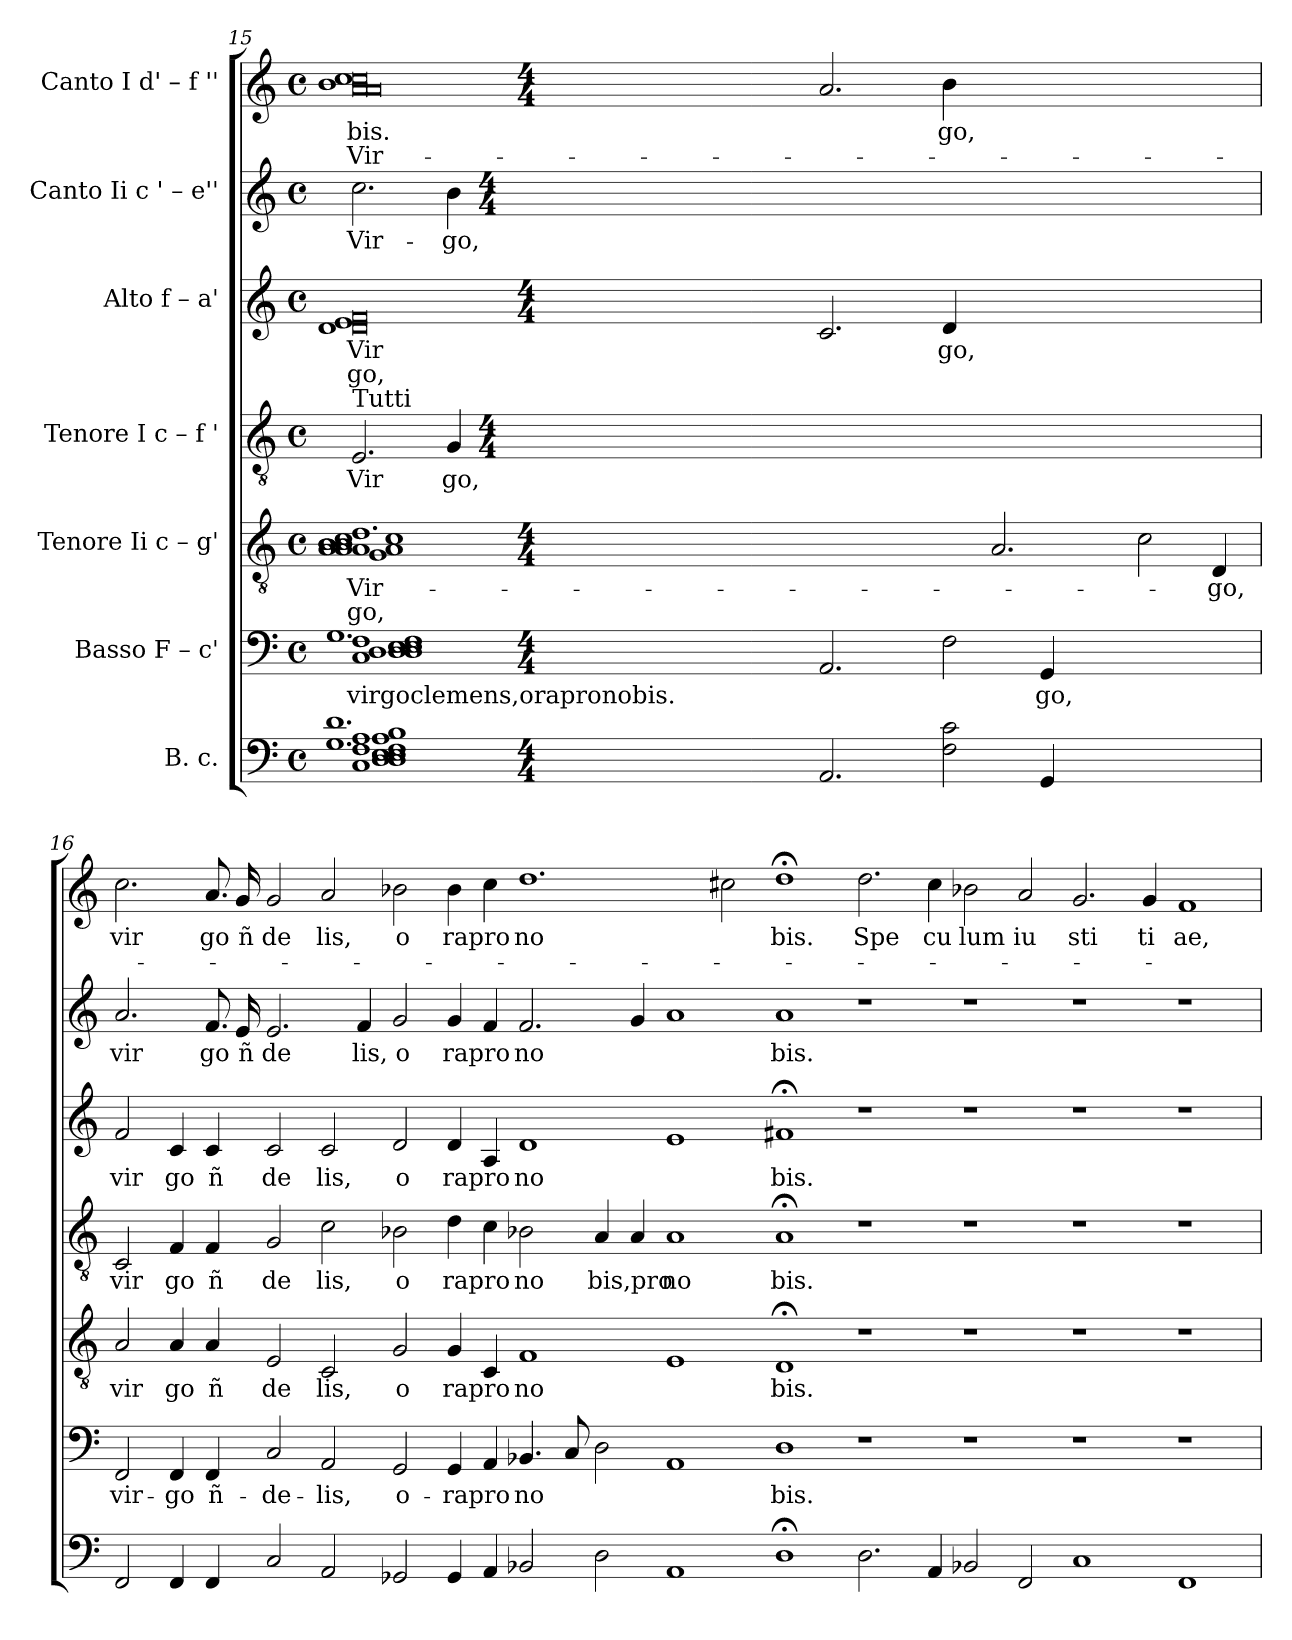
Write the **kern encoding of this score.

**kern	**kern	**text	**kern	**text	**text	**kern	**text	**kern	**text	**text	**kern	**text	**kern	**text	**text
*part7	*part6	*part6	*part5	*part5	*part5	*part4	*part4	*part3	*part3	*part3	*part2	*part2	*part1	*part1	*part1
*staff7	*staff6	*staff6	*staff5	*staff5	*staff5	*staff4	*staff4	*staff3	*staff3	*staff3	*staff2	*staff2	*staff1	*staff1	*staff1
*I"B. c.	*I"Basso  F – c'	*	*I"Tenore Ii  c – g'	*	*	*I"Tenore I  c – f '	*	*I"Alto  f – a'	*	*	*I"Canto Ii  c ' – e''	*	*I"Canto I  d' – f ''	*	*
!!LO:PB:g=z
*clefF4	*clefF4	*	*clefGv2	*	*	*clefGv2	*	*clefG2	*	*	*clefG2	*	*clefG2	*	*
*k[]	*k[]	*	*k[]	*	*	*k[]	*	*k[]	*	*	*k[]	*	*k[]	*	*
*C:	*C:	*	*C:	*	*	*C:	*	*C:	*	*	*C:	*	*C:	*	*
*M4/4	*M4/4	*	*M4/4	*	*	*M4/4	*	*M4/4	*	*	*M4/4	*	*M4/4	*	*
*met(c)	*met(c)	*	*met(c)	*	*	*met(c)	*	*met(c)	*	*	*met(c)	*	*met(c)	*	*
=15	=15	=15	=15	=15	=15	=15	=15	=15	=15	=15	=15	=15	=15	=15	=15
*^	*^	*	*^	*	*	*	*	*	*	*	*	*	*	*	*
*	*	*	*	*	*	*^	*	*	*	*	*	*	*	*	*	*	*	*
!	!	!	!	!	!	!	!	!	!	!LO:TX:a:t=Tutti	!	!	!	!	!	!	!	!	!
!LO:N:vis=1	!LO:N:vis=1	!LO:N:vis=1	!LO:N:vis=1	!LO:LY:b:rj	!LO:N:vis=1	!LO:N:vis=1	!LO:N:vis=1	!LO:LY:b:cj	!LO:LY:b:cj	!	!LO:LY:b:cj	!LO:N:vis=1	!LO:LY:b:cj	!LO:LY:b:cj	!	!LO:LY:b:cj	!LO:N:vis=1	!LO:LY:b:cj	!LO:LY:b:cj
*	*^	*	*^	*	*	*	*^	*	*	*	*	*^	*	*	*	*	*^	*	*
0A 0F 0C	1.d 1.G	1B 1F 1E 1E 1E 1D 1D 1A	0F 0C 0D	1.G	1F 1E 1E 1E 1D 1D	virgoclemens,orapronobis.	0.A	0c 0A 0G	1.d	1c 1B 1B 1B 1B 1A 1A	Vir-	-go,	2.E/	Vir	0f 0d	1e 1d	Vir	go,	2.cc\	Vir-	0cc 0a 0a	1b 1cc	-bis.	Vir-
!	!	!	!	!	!	!	!	!	!	!	!	!	!	!LO:LY:b:cj	!	!	!	!	!	!LO:LY:b:cj	!	!	!	!
.	.	.	.	.	.	.	.	.	.	.	.	.	4G/	go,	.	.	.	.	4b\	-go,	.	.	.	.
.	.	1ryy	.	.	1ryy	.	.	.	.	2%7ryy	.	.	4ryy	.	.	1.ryy	.	.	4ryy	.	.	1.ryy	.	.
*M4/4	*	*	*M4/4	*	*	*	*M4/4	*	*	*	*	*	*M4/4	*	*M4/4	*	*	*	*M4/4	*	*M4/4	*	*	*
*met(c)	*	*	*met(c)	*	*	*	*met(c)	*	*	*	*	*	*met(c)	*	*met(c)	*	*	*	*met(c)	*	*met(c)	*	*	*
.	.	.	.	.	.	.	.	.	.	.	.	.	0ryy	.	.	.	.	.	0ryy	.	.	.	.	.
.	1ryy	.	.	1ryy	.	.	.	.	0.ryy	.	.	.	.	.	.	.	.	.	.	.	.	.	.	.
2.AA/	.	1ryy	2.AA/	.	1ryy	.	.	1ryy	.	.	.	.	.	.	2.c/	.	.	.	.	.	2.a/	.	.	.
.	0ryy	.	.	0ryy	.	.	.	.	.	.	.	.	.	.	.	0ryy	.	.	.	.	.	0ryy	.	.
!	!	!	!	!	!	!	!	!	!	!	!	!	!	!	!	!	!LO:LY:b:cj	!	!	!	!	!	!LO:LY:b:cj	!
2F\ 2c\	.	.	2F\	.	.	.	.	.	.	.	.	.	.	.	4d/	.	go,	.	.	.	4b\	.	-go,	.
.	.	1.ryy	.	.	1.ryy	.	2.A/	1.ryy	.	.	.	.	.	.	1.ryy	.	.	.	.	.	1.ryy	.	.	.
!	!	!	!	!	!	!LO:LY:b:rj	!	!	!	!	!	!	!	!	!	!	!	!	!	!	!	!	!	!
4GG/	.	.	4GG/	.	.	go,	.	.	.	.	.	.	1ryy	.	.	.	.	.	1ryy	.	.	.	.	.
1ryy	.	.	1ryy	.	.	.	.	.	.	.	.	.	.	.	.	.	.	.	.	.	.	.	.	.
.	.	.	.	.	.	.	2c\	.	.	.	.	.	.	.	.	.	.	.	.	.	.	.	.	.
!	!	!	!	!	!	!	!	!	!	!	!LO:LY:b:cj	!	!	!	!	!	!	!	!	!	!	!	!	!
.	.	.	.	.	.	.	4D/	.	.	.	go,	.	4ryy	.	.	.	.	.	4ryy	.	.	.	.	.
*v	*v	*v	*	*	*	*	*v	*v	*v	*v	*	*	*	*	*v	*v	*	*	*	*	*v	*v	*	*
*	*v	*v	*v	*	*	*	*	*	*	*	*	*	*	*	*	*	*
!!LO:PB:g=z
=16	=16	=16	=16	=16	=16	=16	=16	=16	=16	=16	=16	=16	=16	=16	=16
!	!	!LO:LY:b:rj	!	!LO:LY:b:cj	!	!	!LO:LY:b:cj	!	!LO:LY:b:cj	!	!	!LO:LY:b:cj	!	!LO:LY:b:cj	!
2FF/	2FF/	vir-	2A/	vir	.	2C/	vir	2f/	vir	.	2.a/	vir	2.cc\	vir	.
!	!	!LO:LY:b:rj	!	!LO:LY:b:cj	!	!	!LO:LY:b:cj	!	!LO:LY:b:cj	!	!	!	!	!	!
4FF/	4FF/	-go	4A/	go	.	4F/	go	4c/	go	.	.	.	.	.	.
!	!	!LO:LY:b:rj	!	!LO:LY:b:cj	!	!	!LO:LY:b:cj	!	!LO:LY:b:cj	!	!	!LO:LY:b:cj	!	!LO:LY:b:cj	!
4FF/	4FF/	ñ-	4A/	ñ	.	4F/	ñ	4c/	ñ	.	8.f/	go	8.a/	go	.
!	!	!	!	!	!	!	!	!	!	!	!	!LO:LY:b:cj	!	!LO:LY:b:cj	!
.	.	.	.	.	.	.	.	.	.	.	16e/	ñ	16g/	ñ	.
!	!	!LO:LY:b:rj	!	!LO:LY:b:cj	!	!	!LO:LY:b:cj	!	!LO:LY:b:cj	!	!	!LO:LY:b:cj	!	!LO:LY:b:cj	!
2C/	2C/	-de-	2E/	de	.	2G/	de	2c/	de	.	2.e/	de	2g/	de	.
!	!	!LO:LY:b:rj	!	!LO:LY:b:cj	!	!	!LO:LY:b:cj	!	!LO:LY:b:cj	!	!	!	!	!LO:LY:b:cj	!
2AA/	2AA/	-lis,	2C/	lis,	.	2c\	lis,	2c/	lis,	.	.	.	2a/	lis,	.
!	!	!	!	!	!	!	!	!	!	!	!	!LO:LY:b:cj	!	!	!
.	.	.	.	.	.	.	.	.	.	.	4f/	lis,	.	.	.
!	!	!LO:LY:b:rj	!	!LO:LY:b:cj	!	!	!LO:LY:b:cj	!	!LO:LY:b:cj	!	!	!LO:LY:b:cj	!	!LO:LY:b:cj	!
2GG-/	2GG/	o-	2G/	o	.	2B-X\	o	2d/	o	.	2g/	o	2b-X\	o	.
!	!	!LO:LY:b:rj	!	!LO:LY:b:cj	!	!	!LO:LY:b:cj	!	!LO:LY:b:cj	!	!	!LO:LY:b:cj	!	!LO:LY:b:cj	!
4GG-/	4GG/	-rapro	4G/	rapro	.	4d\	rapro	4d/	rapro	.	4g/	rapro	4b-\	rapro	.
!	!	!LO:LY:b:rj	!	!LO:LY:b:cj	!	!	!LO:LY:b:cj	!	!LO:LY:b:cj	!	!	!LO:LY:b:cj	!	!LO:LY:b:cj	!
4AA/	4AA/	.	4C/	.	.	4c\	.	4A/	.	.	4f/	.	4cc\	.	.
!	!	!LO:LY:b:rj	!	!LO:LY:b:cj	!	!	!LO:LY:b:cj	!	!LO:LY:b:cj	!	!	!LO:LY:b:cj	!	!LO:LY:b:cj	!
2BB-X/	4.BB-X/	no-	1F	no	.	2B-X\	no	1d	no	.	2.f/	no	1.dd	no	.
!	!	!LO:LY:b:rj	!	!	!	!	!	!	!	!	!	!	!	!	!
.	8C/	--	.	.	.	.	.	.	.	.	.	.	.	.	.
!	!	!LO:LY:b:rj	!	!	!	!	!LO:LY:b:cj	!	!	!	!	!	!	!	!
2D\	2D\	--	.	.	.	4A/	bis,pro	.	.	.	.	.	.	.	.
!	!	!	!	!	!	!	!LO:LY:b:cj	!	!	!	!	!LO:LY:b:cj	!	!	!
.	.	.	.	.	.	4A/	.	.	.	.	4g/	.	.	.	.
!	!	!LO:LY:b:rj	!	!LO:LY:b:cj	!	!	!LO:LY:b:cj	!	!LO:LY:b:cj	!	!	!LO:LY:b:cj	!	!	!
1AA	1AA	--	1E	.	.	1A	no	1e	.	.	1a	.	.	.	.
!	!	!	!	!	!	!	!	!	!	!	!	!	!	!LO:LY:b:cj	!
.	.	.	.	.	.	.	.	.	.	.	.	.	2cc#X\	.	.
!	!	!LO:LY:b:rj	!	!LO:LY:b:cj	!	!	!LO:LY:b:cj	!	!LO:LY:b:cj	!	!	!LO:LY:b:cj	!	!LO:LY:b:cj	!
1D;<	1D	-bis.	1D;<	bis.	.	1A;<	bis.	1f#X;<	bis.	.	1a	bis.	1dd;<	bis.	.
!	!	!	!	!	!	!	!	!	!	!	!	!	!	!LO:LY:b:cj	!
2.D\	1r	.	1r	.	.	1r	.	1r	.	.	1r	.	2.dd\	Spe	.
!	!	!	!	!	!	!	!	!	!	!	!	!	!	!LO:LY:b:cj	!
4AA/	.	.	.	.	.	.	.	.	.	.	.	.	4cc#\	cu	.
!	!	!	!	!	!	!	!	!	!	!	!	!	!	!LO:LY:b:cj	!
2BB-X/	1r	.	1r	.	.	1r	.	1r	.	.	1r	.	2b-X\	lum	.
!	!	!	!	!	!	!	!	!	!	!	!	!	!	!LO:LY:b:cj	!
2FF/	.	.	.	.	.	.	.	.	.	.	.	.	2a/	iu	.
!	!	!	!	!	!	!	!	!	!	!	!	!	!	!LO:LY:b:cj	!
1C	1r	.	1r	.	.	1r	.	1r	.	.	1r	.	2.g/	sti	.
!	!	!	!	!	!	!	!	!	!	!	!	!	!	!LO:LY:b:cj	!
.	.	.	.	.	.	.	.	.	.	.	.	.	4g/	ti	.
!	!	!	!	!	!	!	!	!	!	!	!	!	!	!LO:LY:b:cj	!
1FF	1r	.	1r	.	.	1r	.	1r	.	.	1r	.	1f	ae,	.
=	=	=	=	=	=	=	=	=	=	=	=	=	=	=	=
*-	*-	*-	*-	*-	*-	*-	*-	*-	*-	*-	*-	*-	*-	*-	*-
